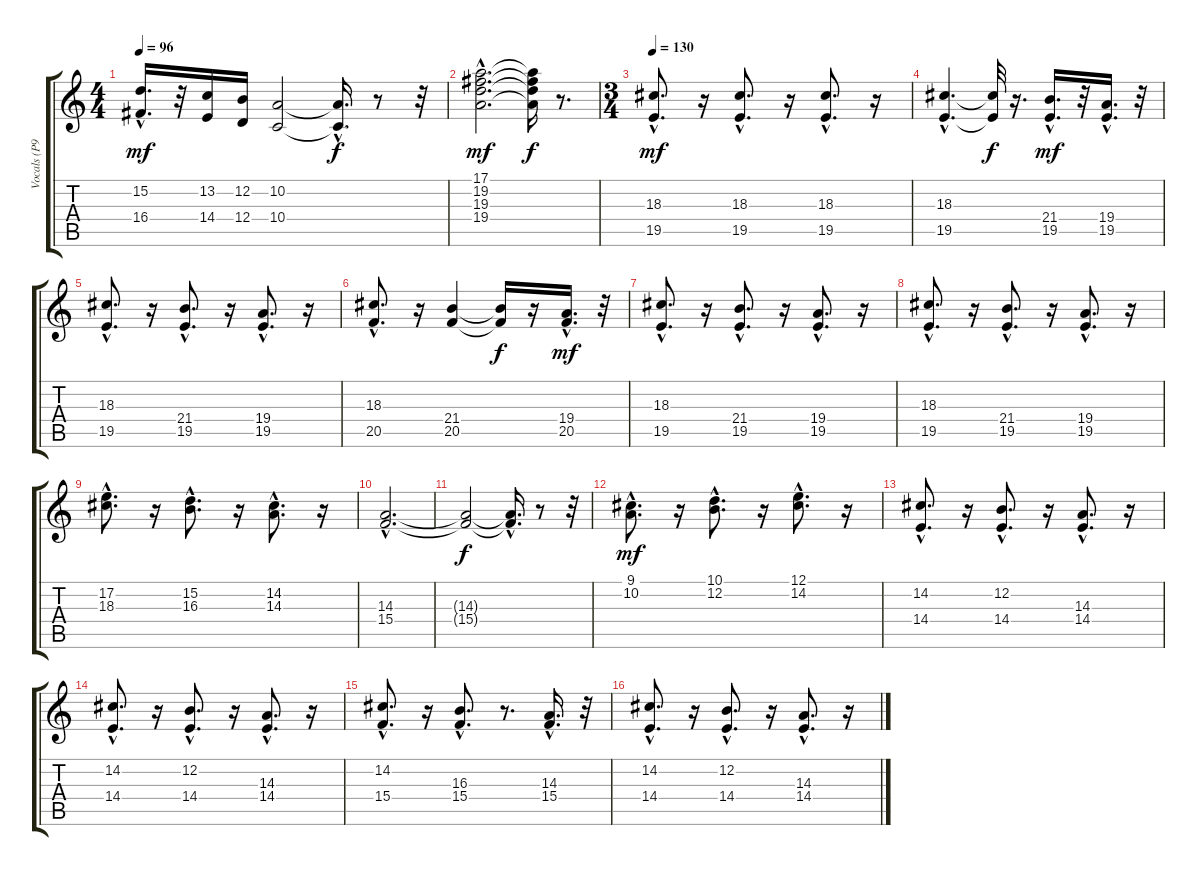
\track ("Vocals (P91)" "Vocals (P9") {instrument pad3polysynth}
\staff {score tabs}
\tuning (E4 B3 G3 D3 A2 E2) {hide}
\ts (4 4)
\tempo 96
\clef g2
\ks c
(15.2{hac} 16.4{hac}).16{d dy mf} r.32 (13.2 14.4).16 (12.2 12.4).16 (10.2 10.4).2 (10.2{hac t} 10.4{hac t}).16{d dy f} r.8 r.32 |
(17.1{hac} 19.2{hac} 19.3{hac} 19.4{hac}).2{d dy mf} (17.1{t} 19.2{t} 19.3{t} 19.4{t}).16{dy f} r.8{d} |
\ts (3 4)
\tempo 130
(18.3{hac} 19.5{hac}).8{d dy mf} r.16 (18.3{hac} 19.5{hac}).8{d} r.16 (18.3{hac} 19.5{hac}).8{d} r.16 |
(18.3{hac} 19.5{hac}).4{d} (18.3{t} 19.5{t}).32{dy f} r.16{d} (21.4{hac} 19.5{hac}).16{d dy mf} r.32 (19.4{hac} 19.5{hac}).16{d} r.32 |
(18.3{hac} 19.5{hac}).8{d} r.16 (21.4{hac} 19.5{hac}).8{d} r.16 (19.4{hac} 19.5{hac}).8{d} r.16 |
(18.3{hac} 20.5{hac}).8{d} r.16 (21.4 20.5).4 (21.4{t} 20.5{t}).16{dy f} r.16 (19.4{hac} 20.5{hac}).16{d dy mf} r.32 |
(18.3{hac} 19.5{hac}).8{d} r.16 (21.4{hac} 19.5{hac}).8{d} r.16 (19.4{hac} 19.5{hac}).8{d} r.16 |
(18.3{hac} 19.5{hac}).8{d} r.16 (21.4{hac} 19.5{hac}).8{d} r.16 (19.4{hac} 19.5{hac}).8{d} r.16 |
(17.2{hac} 18.3{hac}).8{d} r.16 (15.2{hac} 16.3{hac}).8{d} r.16 (14.2{hac} 14.3{hac}).8{d} r.16 |
(14.3{hac} 15.4{hac}).2{d} |
(14.3{t} 15.4{t}).2{dy f} (14.3{hac t} 15.4{hac t}).16{d} r.8 r.32 |
(9.1{hac} 10.2{hac}).8{d dy mf} r.16 (10.1{hac} 12.2{hac}).8{d} r.16 (12.1{hac} 14.2{hac}).8{d} r.16 |
(14.2{hac} 14.4{hac}).8{d} r.16 (12.2{hac} 14.4{hac}).8{d} r.16 (14.3{hac} 14.4{hac}).8{d} r.16 |
(14.2{hac} 14.4{hac}).8{d} r.16 (12.2{hac} 14.4{hac}).8{d} r.16 (14.3{hac} 14.4{hac}).8{d} r.16 |
(14.2{hac} 15.4{hac}).8{d} r.16 (16.3{hac} 15.4{hac}).8{d} r.8{d} (14.3{hac} 15.4{hac}).16{d} r.32 |
(14.2{hac} 14.4{hac}).8{d} r.16 (12.2{hac} 14.4{hac}).8{d} r.16 (14.3{hac} 14.4{hac}).8{d} r.16
